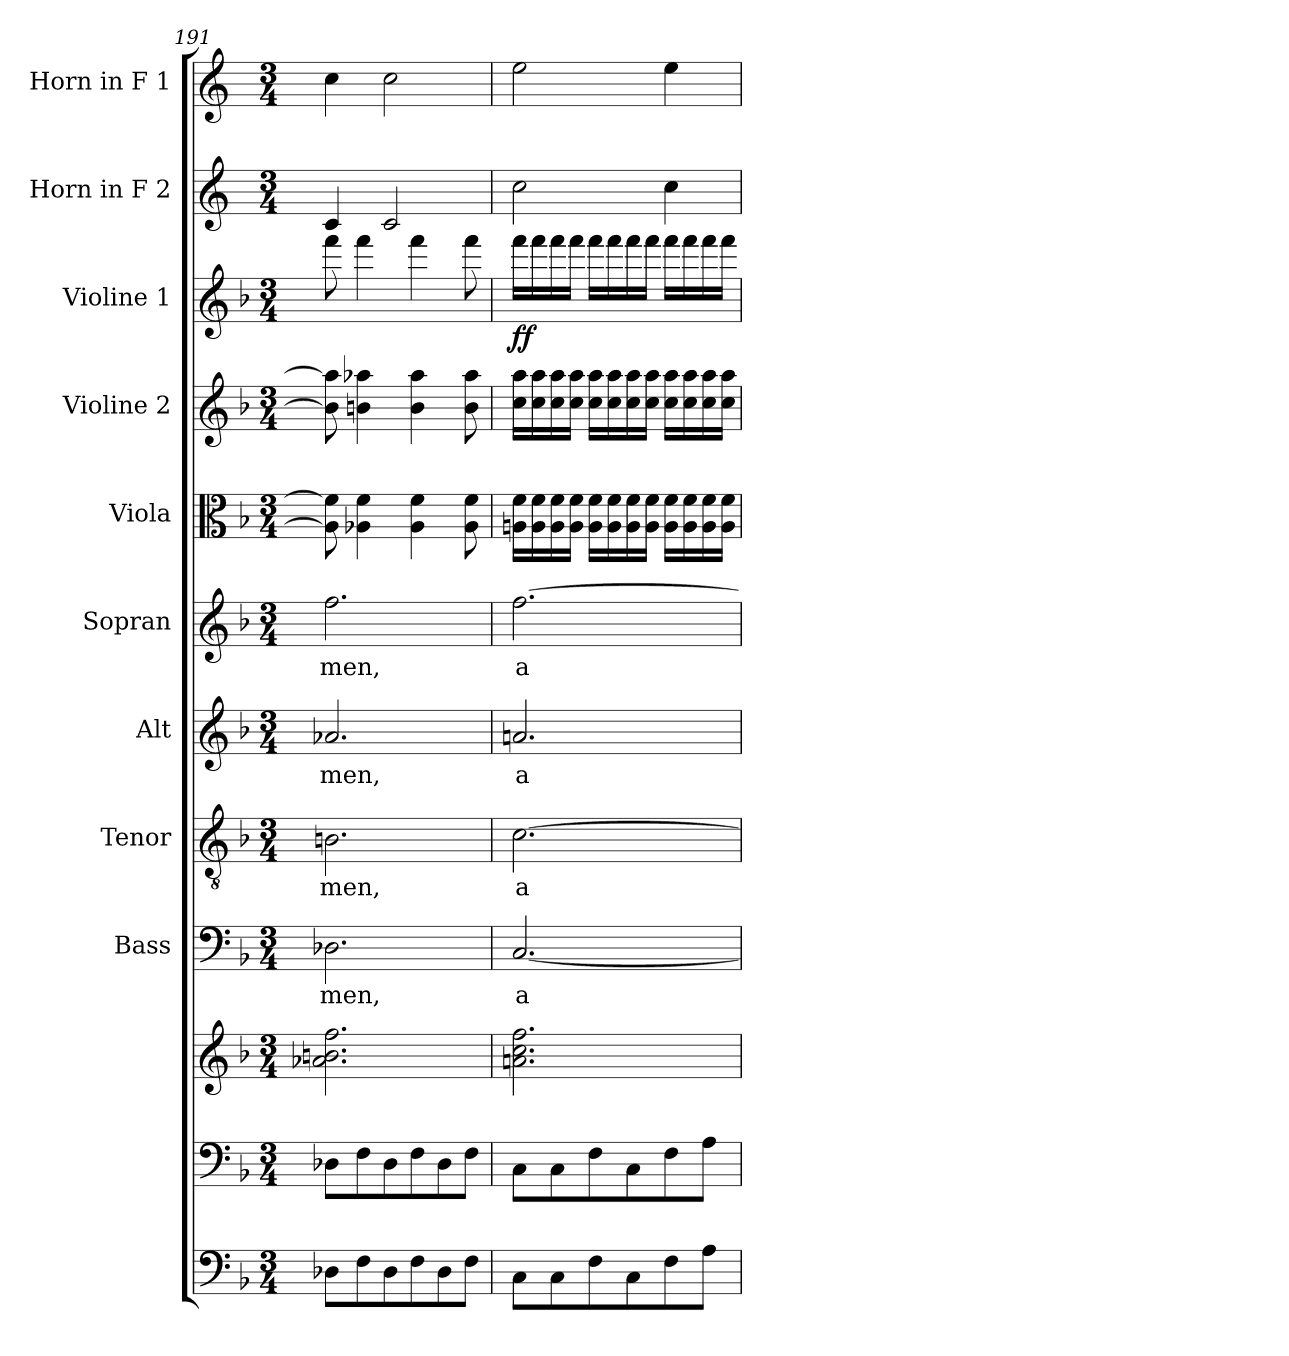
**kern	**kern	**kern	**kern	**text	**kern	**text	**kern	**text	**kern	**text	**kern	**kern	**kern	**dynam	**kern	**kern
*part11	*part10	*part10	*part9	*part9	*part8	*part8	*part7	*part7	*part6	*part6	*part5	*part4	*part3	*part3	*part2	*part1
*staff12	*staff11	*staff10	*staff9	*staff9	*staff8	*staff8	*staff7	*staff7	*staff6	*staff6	*staff5	*staff4	*staff3	*staff3	*staff2	*staff1
*	*	*	*I"Bass	*	*I"Tenor	*	*I"Alt	*	*I"Sopran	*	*I"Viola	*I"Violine 2	*I"Violine 1	*	*I"Horn in F 2	*I"Horn in F 1
*	*	*	*I'B.	*	*I'T.	*	*I'A.	*	*I'S.	*	*I'Vla.	*I'Vl. 2	*I'Vl. 1	*	*	*
*clefF4	*clefF4	*clefG2	*clefF4	*	*clefGv2	*	*clefG2	*	*clefG2	*	*clefC3	*clefG2	*clefG2	*	*clefG2	*clefG2
*ITrd7c12	*	*	*	*	*	*	*	*	*	*	*	*	*	*	*ITrd4c7	*ITrd4c7
*k[b-]	*k[b-]	*k[b-]	*k[b-]	*	*k[b-]	*	*k[b-]	*	*k[b-]	*	*k[b-]	*k[b-]	*k[b-]	*	*k[b-]	*k[b-]
*F:	*F:	*F:	*F:	*	*F:	*	*F:	*	*F:	*	*F:	*F:	*F:	*	*F:	*F:
*M3/4	*M3/4	*M3/4	*M3/4	*	*M3/4	*	*M3/4	*	*M3/4	*	*M3/4	*M3/4	*M3/4	*	*M3/4	*M3/4
=191	=191	=191	=191	=191	=191	=191	=191	=191	=191	=191	=191	=191	=191	=191	=191	=191
!	!	!	!	!LO:LY:b	!	!LO:LY:b	!	!LO:LY:b	!	!LO:LY:b	!	!	!	!	!	!
8DD-X\L	8D-X\L	2.a-X\ 2.bn\ 2.ff\	2.D-X\	-men,	2.Bn\	-men,	2.a-X/	-men,	2.ff\	-men,	8A-\] 8f\]	8b\] 8aa-\]	8fff\	.	4F/	4f\
8FF\	8F\	.	.	.	.	.	.	.	.	.	4A-X\ 4f\	4bn\ 4aa-X\	4fff\	.	.	.
8DD-\	8D-\	.	.	.	.	.	.	.	.	.	.	.	.	.	2F/	2f\
8FF\	8F\	.	.	.	.	.	.	.	.	.	4A-\ 4f\	4b\ 4aa-\	4fff\	.	.	.
8DD-\	8D-\	.	.	.	.	.	.	.	.	.	.	.	.	.	.	.
8FF\J	8F\J	.	.	.	.	.	.	.	.	.	8A-\ 8f\	8b\ 8aa-\	8fff\	.	.	.
!!LO:PB:g=z
=192	=192	=192	=192	=192	=192	=192	=192	=192	=192	=192	=192	=192	=192	=192	=192	=192
!	!	!	!	!LO:LY:b	!	!LO:LY:b	!	!LO:LY:b	!	!LO:LY:b	!	!	!	!LO:DY:b	!	!
8CC\L	8C\L	2.an\ 2.cc\ 2.ff\	[2.C/	a-	[2.c\	a-	2.an/	a-	[2.ff\	a-	16An\ 16f\LL	16cc\ 16aa\LL	16fff\LL	ff	2f\	2a\
.	.	.	.	.	.	.	.	.	.	.	16A\ 16f\	16cc\ 16aa\	16fff\	.	.	.
8CC\	8C\	.	.	.	.	.	.	.	.	.	16A\ 16f\	16cc\ 16aa\	16fff\	.	.	.
.	.	.	.	.	.	.	.	.	.	.	16A\ 16f\JJ	16cc\ 16aa\JJ	16fff\JJ	.	.	.
8FF\	8F\	.	.	.	.	.	.	.	.	.	16A\ 16f\LL	16cc\ 16aa\LL	16fff\LL	.	.	.
.	.	.	.	.	.	.	.	.	.	.	16A\ 16f\	16cc\ 16aa\	16fff\	.	.	.
8CC\	8C\	.	.	.	.	.	.	.	.	.	16A\ 16f\	16cc\ 16aa\	16fff\	.	.	.
.	.	.	.	.	.	.	.	.	.	.	16A\ 16f\JJ	16cc\ 16aa\JJ	16fff\JJ	.	.	.
8FF\	8F\	.	.	.	.	.	.	.	.	.	16A\ 16f\LL	16cc\ 16aa\LL	16fff\LL	.	4f\	4a\
.	.	.	.	.	.	.	.	.	.	.	16A\ 16f\	16cc\ 16aa\	16fff\	.	.	.
8AA\J	8A\J	.	.	.	.	.	.	.	.	.	16A\ 16f\	16cc\ 16aa\	16fff\	.	.	.
.	.	.	.	.	.	.	.	.	.	.	16A\ 16f\JJ	16cc\ 16aa\JJ	16fff\JJ	.	.	.
=	=	=	=	=	=	=	=	=	=	=	=	=	=	=	=	=
*-	*-	*-	*-	*-	*-	*-	*-	*-	*-	*-	*-	*-	*-	*-	*-	*-
